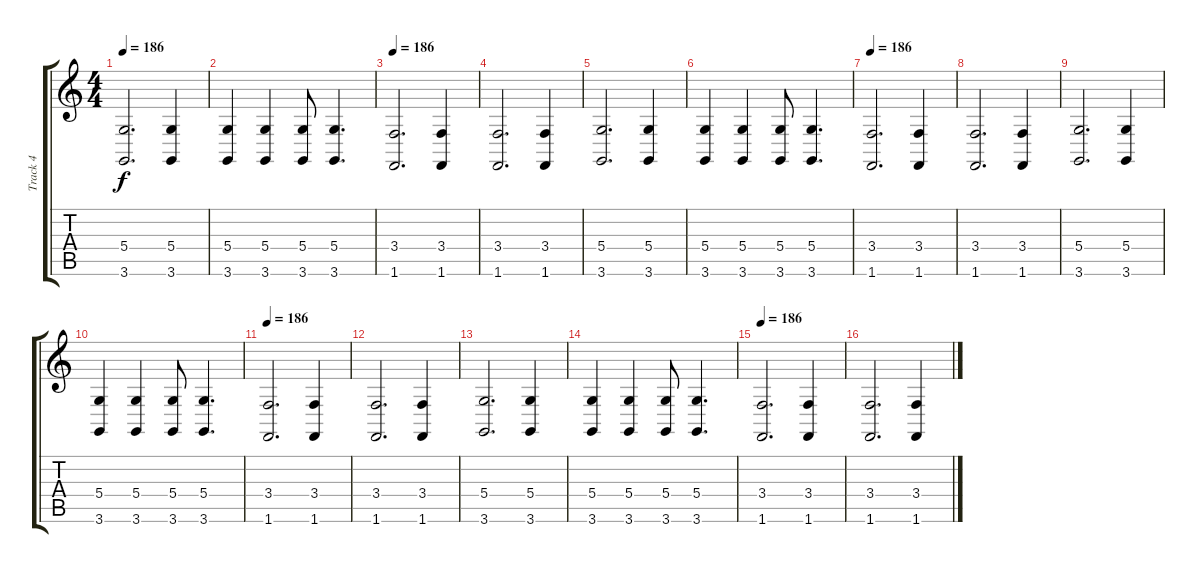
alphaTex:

\track ("Track 4" "Track 4") {instrument lead3calliope}
\staff {score tabs}
\tuning (E4 B3 G3 D3 A2 E2) {hide}
\ts (4 4)
\tempo 186
\clef g2
\ks c
(5.4 3.6).2{d dy f} (5.4 3.6).4 |
(5.4 3.6).4 (5.4 3.6).4 (5.4 3.6).8 (5.4 3.6).4{d} |
\tempo 186
(3.4 1.6).2{d} (3.4 1.6).4 |
(3.4 1.6).2{d} (3.4 1.6).4 |
(5.4 3.6).2{d} (5.4 3.6).4 |
(5.4 3.6).4 (5.4 3.6).4 (5.4 3.6).8 (5.4 3.6).4{d} |
\tempo 186
(3.4 1.6).2{d} (3.4 1.6).4 |
(3.4 1.6).2{d} (3.4 1.6).4 |
(5.4 3.6).2{d} (5.4 3.6).4 |
(5.4 3.6).4 (5.4 3.6).4 (5.4 3.6).8 (5.4 3.6).4{d} |
\tempo 186
(3.4 1.6).2{d} (3.4 1.6).4 |
(3.4 1.6).2{d} (3.4 1.6).4 |
(5.4 3.6).2{d} (5.4 3.6).4 |
(5.4 3.6).4 (5.4 3.6).4 (5.4 3.6).8 (5.4 3.6).4{d} |
\tempo 186
(3.4 1.6).2{d} (3.4 1.6).4 |
(3.4 1.6).2{d} (3.4 1.6).4
